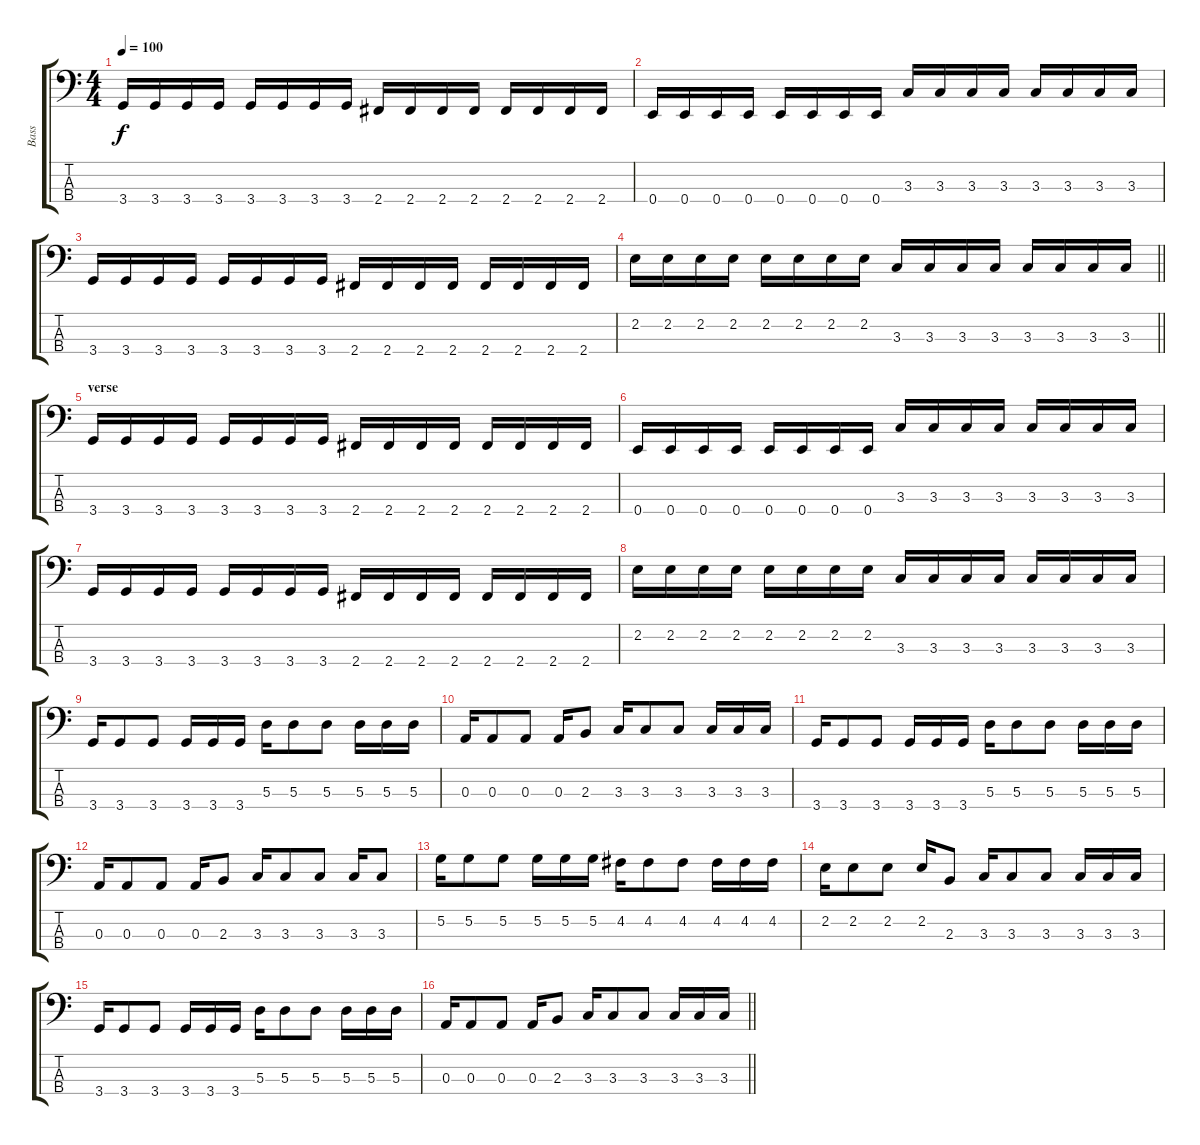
\track ("Bass" "Bass") {instrument electricbasspick}
\staff {score tabs}
\tuning (G2 D2 A1 E1) {hide}
\ts (4 4)
\tempo 100
\clef f4
\ks c
3.4.16{dy f instrument electricbasspick} 3.4.16 3.4.16 3.4.16 3.4.16 3.4.16 3.4.16 3.4.16 2.4.16 2.4.16 2.4.16 2.4.16 2.4.16 2.4.16 2.4.16 2.4.16 |
0.4.16 0.4.16 0.4.16 0.4.16 0.4.16 0.4.16 0.4.16 0.4.16 3.3.16 3.3.16 3.3.16 3.3.16 3.3.16 3.3.16 3.3.16 3.3.16 |
3.4.16 3.4.16 3.4.16 3.4.16 3.4.16 3.4.16 3.4.16 3.4.16 2.4.16 2.4.16 2.4.16 2.4.16 2.4.16 2.4.16 2.4.16 2.4.16 |
\barLineRight lightlight
2.2.16 2.2.16 2.2.16 2.2.16 2.2.16 2.2.16 2.2.16 2.2.16 3.3.16 3.3.16 3.3.16 3.3.16 3.3.16 3.3.16 3.3.16 3.3.16 |
\section ("" "verse")
3.4.16 3.4.16 3.4.16 3.4.16 3.4.16 3.4.16 3.4.16 3.4.16 2.4.16 2.4.16 2.4.16 2.4.16 2.4.16 2.4.16 2.4.16 2.4.16 |
0.4.16 0.4.16 0.4.16 0.4.16 0.4.16 0.4.16 0.4.16 0.4.16 3.3.16 3.3.16 3.3.16 3.3.16 3.3.16 3.3.16 3.3.16 3.3.16 |
3.4.16 3.4.16 3.4.16 3.4.16 3.4.16 3.4.16 3.4.16 3.4.16 2.4.16 2.4.16 2.4.16 2.4.16 2.4.16 2.4.16 2.4.16 2.4.16 |
2.2.16 2.2.16 2.2.16 2.2.16 2.2.16 2.2.16 2.2.16 2.2.16 3.3.16 3.3.16 3.3.16 3.3.16 3.3.16 3.3.16 3.3.16 3.3.16 |
3.4.16 3.4.8 3.4.8 3.4.16 3.4.16 3.4.16 5.3.16 5.3.8 5.3.8 5.3.16 5.3.16 5.3.16 |
0.3.16 0.3.8 0.3.8 0.3.16 2.3.8 3.3.16 3.3.8 3.3.8 3.3.16 3.3.16 3.3.16 |
3.4.16 3.4.8 3.4.8 3.4.16 3.4.16 3.4.16 5.3.16 5.3.8 5.3.8 5.3.16 5.3.16 5.3.16 |
0.3.16 0.3.8 0.3.8 0.3.16 2.3.8 3.3.16 3.3.8 3.3.8 3.3.16 3.3.8 |
5.2.16 5.2.8 5.2.8 5.2.16 5.2.16 5.2.16 4.2.16 4.2.8 4.2.8 4.2.16 4.2.16 4.2.16 |
2.2.16 2.2.8 2.2.8 2.2.16 2.3.8 3.3.16 3.3.8 3.3.8 3.3.16 3.3.16 3.3.16 |
3.4.16 3.4.8 3.4.8 3.4.16 3.4.16 3.4.16 5.3.16 5.3.8 5.3.8 5.3.16 5.3.16 5.3.16 |
\barLineRight lightlight
0.3.16 0.3.8 0.3.8 0.3.16 2.3.8 3.3.16 3.3.8 3.3.8 3.3.16 3.3.16 3.3.16
